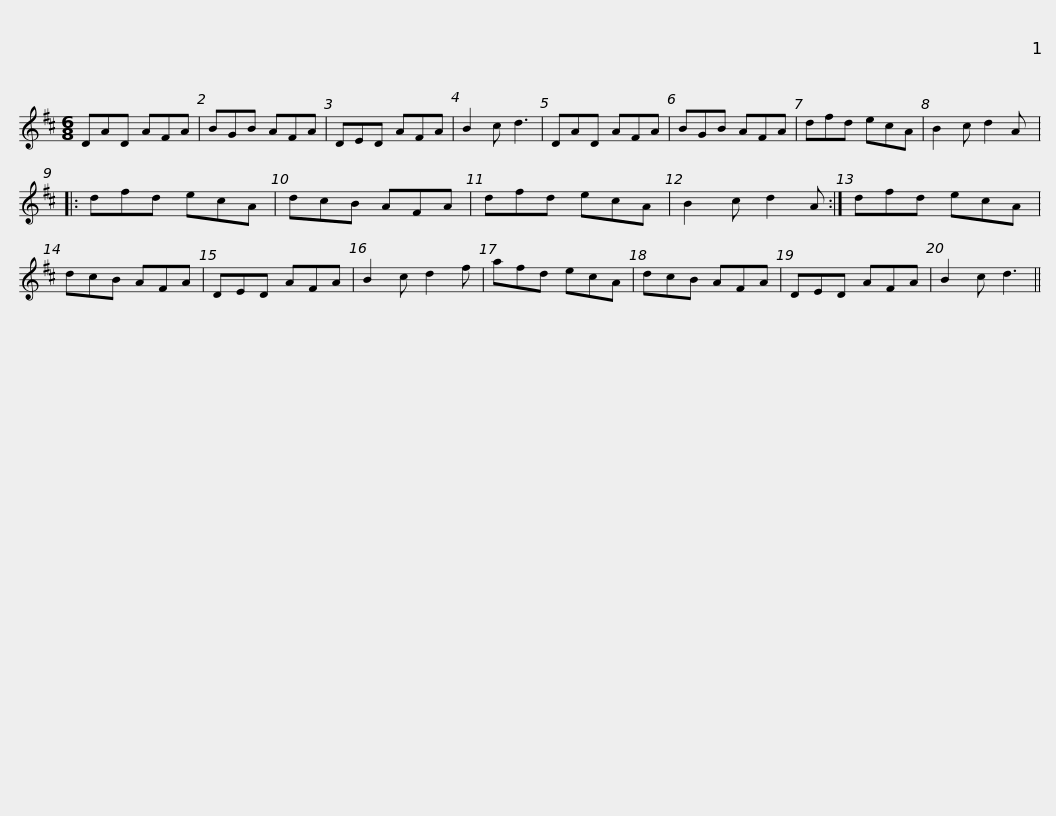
X:1
L:1/8
M:6/8
I:linebreak $
K:D
V:1 treble
V:1
 DAD AFA | BGB AFA | DED AFA | B2 c d3 | DAD AFA | %5
 BGB AFA | dfd ecA | B2 c d2 A |:$ dfd ecA | dcB AFA | %10
 dfd ecA | B2 c d2 A :| dfd ecA | dcB AFA | DED AFA |$ %15
 B2 c d2 f | afd ecA | dcB AFA | DED AFA | B2 c d3 || %20
